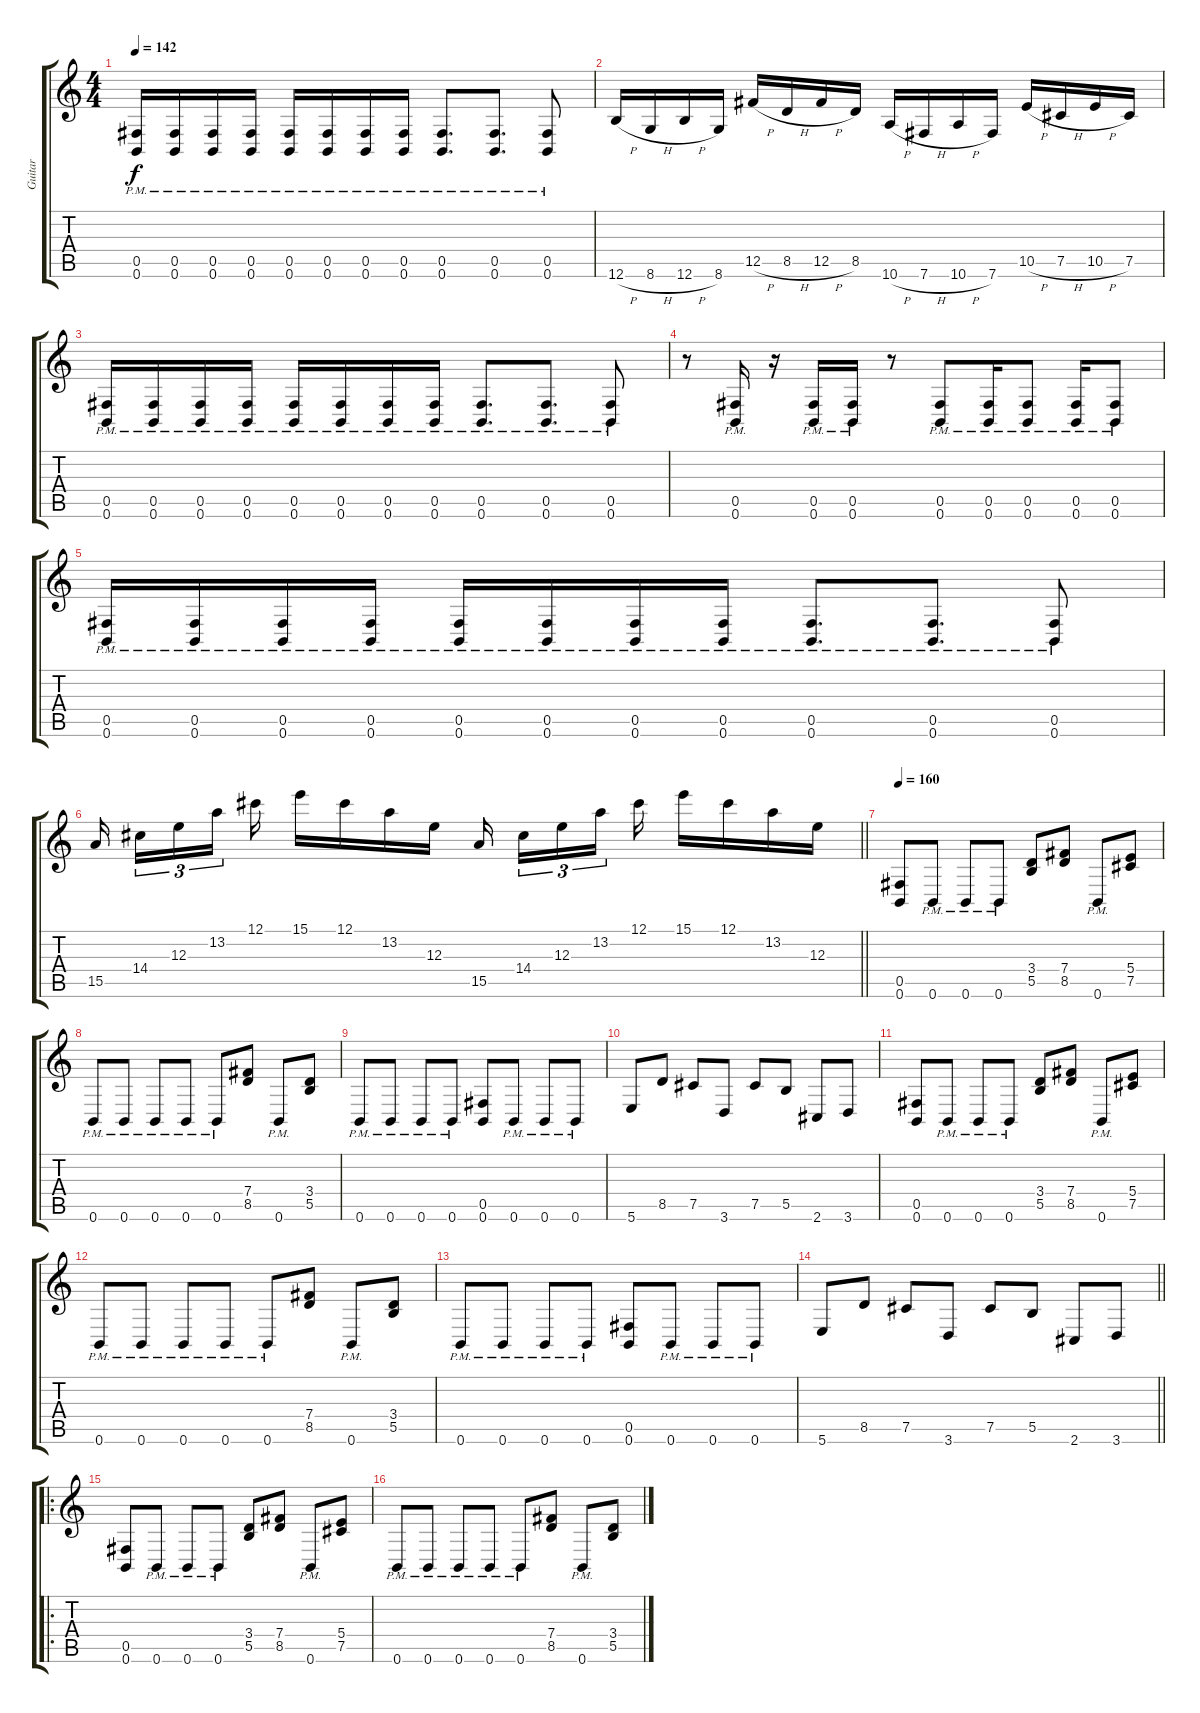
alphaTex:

\track ("Guitar" "Guitar") {instrument distortionguitar}
\staff {score tabs}
\tuning (Db4 Ab3 E3 B2 Gb2 B1) {hide}
\ts (4 4)
\tempo 142
\clef g2
\ks c
(0.5{pm} 0.6{pm}).16{dy f} (0.5{pm} 0.6{pm}).16 (0.5{pm} 0.6{pm}).16 (0.5{pm} 0.6{pm}).16 (0.5{pm} 0.6{pm}).16 (0.5{pm} 0.6{pm}).16 (0.5{pm} 0.6{pm}).16 (0.5{pm} 0.6{pm}).16 (0.5{pm} 0.6{pm}).8{d} (0.5{pm} 0.6{pm}).8{d} (0.5{pm} 0.6).8 |
12.6{h}.16 8.6{h}.16 12.6{h}.16 8.6.16 12.5{h}.16 8.5{h}.16 12.5{h}.16 8.5.16 10.6{h}.16 7.6{h}.16 10.6{h}.16 7.6.16 10.5{h}.16 7.5{h}.16 10.5{h}.16 7.5.16 |
(0.5{pm} 0.6{pm}).16 (0.5{pm} 0.6{pm}).16 (0.5{pm} 0.6{pm}).16 (0.5{pm} 0.6{pm}).16 (0.5{pm} 0.6{pm}).16 (0.5{pm} 0.6{pm}).16 (0.5{pm} 0.6{pm}).16 (0.5{pm} 0.6{pm}).16 (0.5{pm} 0.6{pm}).8{d} (0.5{pm} 0.6{pm}).8{d} (0.5{pm} 0.6).8 |
r.8 (0.5{pm} 0.6{pm}).16 r.16 (0.5{pm} 0.6{pm}).16 (0.5{pm} 0.6{pm}).16 r.8 (0.5{pm} 0.6{pm}).8 (0.5{pm} 0.6{pm}).16 (0.5{pm} 0.6{pm}).8 (0.5{pm} 0.6{pm}).16 (0.5{pm} 0.6{pm}).8 |
(0.5{pm} 0.6{pm}).16 (0.5{pm} 0.6{pm}).16 (0.5{pm} 0.6{pm}).16 (0.5{pm} 0.6{pm}).16 (0.5{pm} 0.6{pm}).16 (0.5{pm} 0.6{pm}).16 (0.5{pm} 0.6{pm}).16 (0.5{pm} 0.6{pm}).16 (0.5{pm} 0.6{pm}).8{d} (0.5{pm} 0.6{pm}).8{d} (0.5{pm} 0.6).8 |
\barLineRight lightlight
15.5.16{beam splitsecondary} 14.4.16{tu (3 2)} 12.3.16{tu (3 2)} 13.2.16{tu (3 2) beam splitsecondary} 12.1.16 15.1.16 12.1.16 13.2.16 12.3.16 15.5.16{beam splitsecondary} 14.4.16{tu (3 2)} 12.3.16{tu (3 2)} 13.2.16{tu (3 2) beam splitsecondary} 12.1.16 15.1.16 12.1.16 13.2.16 12.3.16 |
\tempo 160
(0.5 0.6).8 0.6{pm}.8 0.6{pm}.8 0.6{pm}.8 (3.4 5.5).8 (7.4 8.5).8 0.6{pm}.8 (5.4 7.5).8 |
0.6{pm}.8 0.6{pm}.8 0.6{pm}.8 0.6{pm}.8 0.6{pm}.8 (7.4 8.5).8 0.6{pm}.8 (3.4 5.5).8 |
0.6{pm}.8 0.6{pm}.8 0.6{pm}.8 0.6{pm}.8 (0.5 0.6).8 0.6{pm}.8 0.6{pm}.8 0.6{pm}.8 |
5.6.8 8.5.8 7.5.8 3.6.8 7.5.8 5.5.8 2.6.8 3.6.8 |
(0.5 0.6).8 0.6{pm}.8 0.6{pm}.8 0.6{pm}.8 (3.4 5.5).8 (7.4 8.5).8 0.6{pm}.8 (5.4 7.5).8 |
0.6{pm}.8 0.6{pm}.8 0.6{pm}.8 0.6{pm}.8 0.6{pm}.8 (7.4 8.5).8 0.6{pm}.8 (3.4 5.5).8 |
0.6{pm}.8 0.6{pm}.8 0.6{pm}.8 0.6{pm}.8 (0.5 0.6).8 0.6{pm}.8 0.6{pm}.8 0.6{pm}.8 |
\barLineRight lightlight
5.6.8 8.5.8 7.5.8 3.6.8 7.5.8 5.5.8 2.6.8 3.6.8 |
\ro
(0.5 0.6).8 0.6{pm}.8 0.6{pm}.8 0.6{pm}.8 (3.4 5.5).8 (7.4 8.5).8 0.6{pm}.8 (5.4 7.5).8 |
0.6{pm}.8 0.6{pm}.8 0.6{pm}.8 0.6{pm}.8 0.6{pm}.8 (7.4 8.5).8 0.6{pm}.8 (3.4 5.5).8
